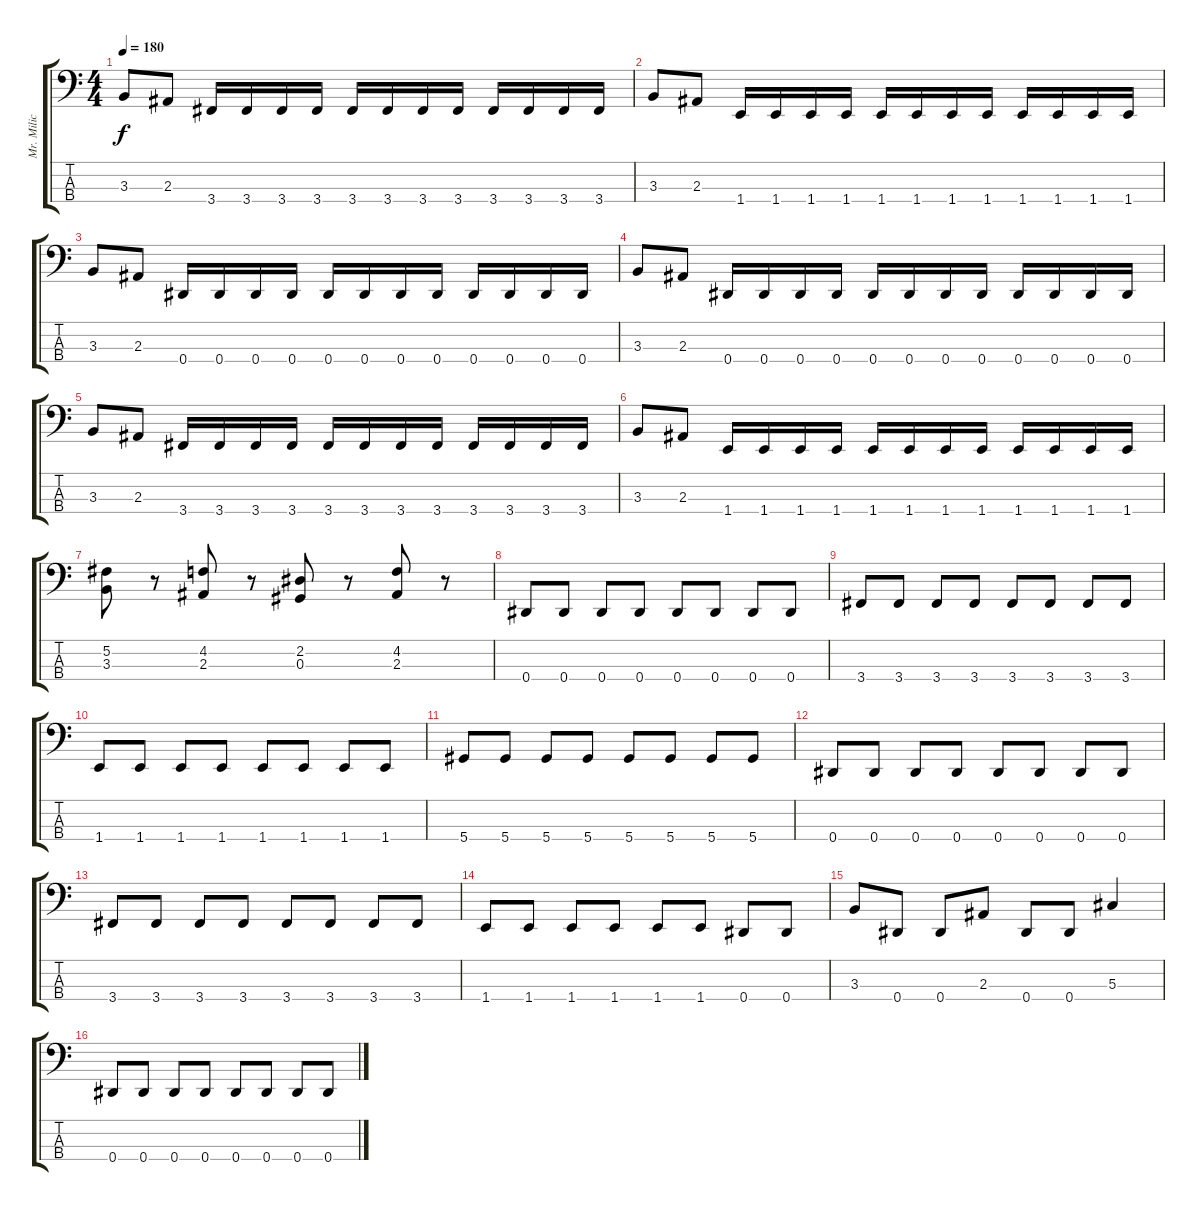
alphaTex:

\track ("Mr. Milic" "Mr. Milic") {instrument electricbasspick}
\staff {score tabs}
\tuning (Gb2 Db2 Ab1 Eb1) {hide}
\ts (4 4)
\tempo 180
\clef f4
\ks c
3.3.8{dy f} 2.3.8 3.4.16 3.4.16 3.4.16 3.4.16 3.4.16 3.4.16 3.4.16 3.4.16 3.4.16 3.4.16 3.4.16 3.4.16 |
3.3.8 2.3.8 1.4.16 1.4.16 1.4.16 1.4.16 1.4.16 1.4.16 1.4.16 1.4.16 1.4.16 1.4.16 1.4.16 1.4.16 |
3.3.8 2.3.8 0.4.16 0.4.16 0.4.16 0.4.16 0.4.16 0.4.16 0.4.16 0.4.16 0.4.16 0.4.16 0.4.16 0.4.16 |
3.3.8 2.3.8 0.4.16 0.4.16 0.4.16 0.4.16 0.4.16 0.4.16 0.4.16 0.4.16 0.4.16 0.4.16 0.4.16 0.4.16 |
3.3.8 2.3.8 3.4.16 3.4.16 3.4.16 3.4.16 3.4.16 3.4.16 3.4.16 3.4.16 3.4.16 3.4.16 3.4.16 3.4.16 |
3.3.8 2.3.8 1.4.16 1.4.16 1.4.16 1.4.16 1.4.16 1.4.16 1.4.16 1.4.16 1.4.16 1.4.16 1.4.16 1.4.16 |
(5.2 3.3).8 r.8 (4.2 2.3).8 r.8 (2.2 0.3).8 r.8 (4.2 2.3).8 r.8 |
0.4.8 0.4.8 0.4.8 0.4.8 0.4.8 0.4.8 0.4.8 0.4.8 |
3.4.8 3.4.8 3.4.8 3.4.8 3.4.8 3.4.8 3.4.8 3.4.8 |
1.4.8 1.4.8 1.4.8 1.4.8 1.4.8 1.4.8 1.4.8 1.4.8 |
5.4.8 5.4.8 5.4.8 5.4.8 5.4.8 5.4.8 5.4.8 5.4.8 |
0.4.8 0.4.8 0.4.8 0.4.8 0.4.8 0.4.8 0.4.8 0.4.8 |
3.4.8 3.4.8 3.4.8 3.4.8 3.4.8 3.4.8 3.4.8 3.4.8 |
1.4.8 1.4.8 1.4.8 1.4.8 1.4.8 1.4.8 0.4.8 0.4.8 |
3.3.8 0.4.8 0.4.8 2.3.8 0.4.8 0.4.8 5.3.4 |
0.4.8 0.4.8 0.4.8 0.4.8 0.4.8 0.4.8 0.4.8 0.4.8
